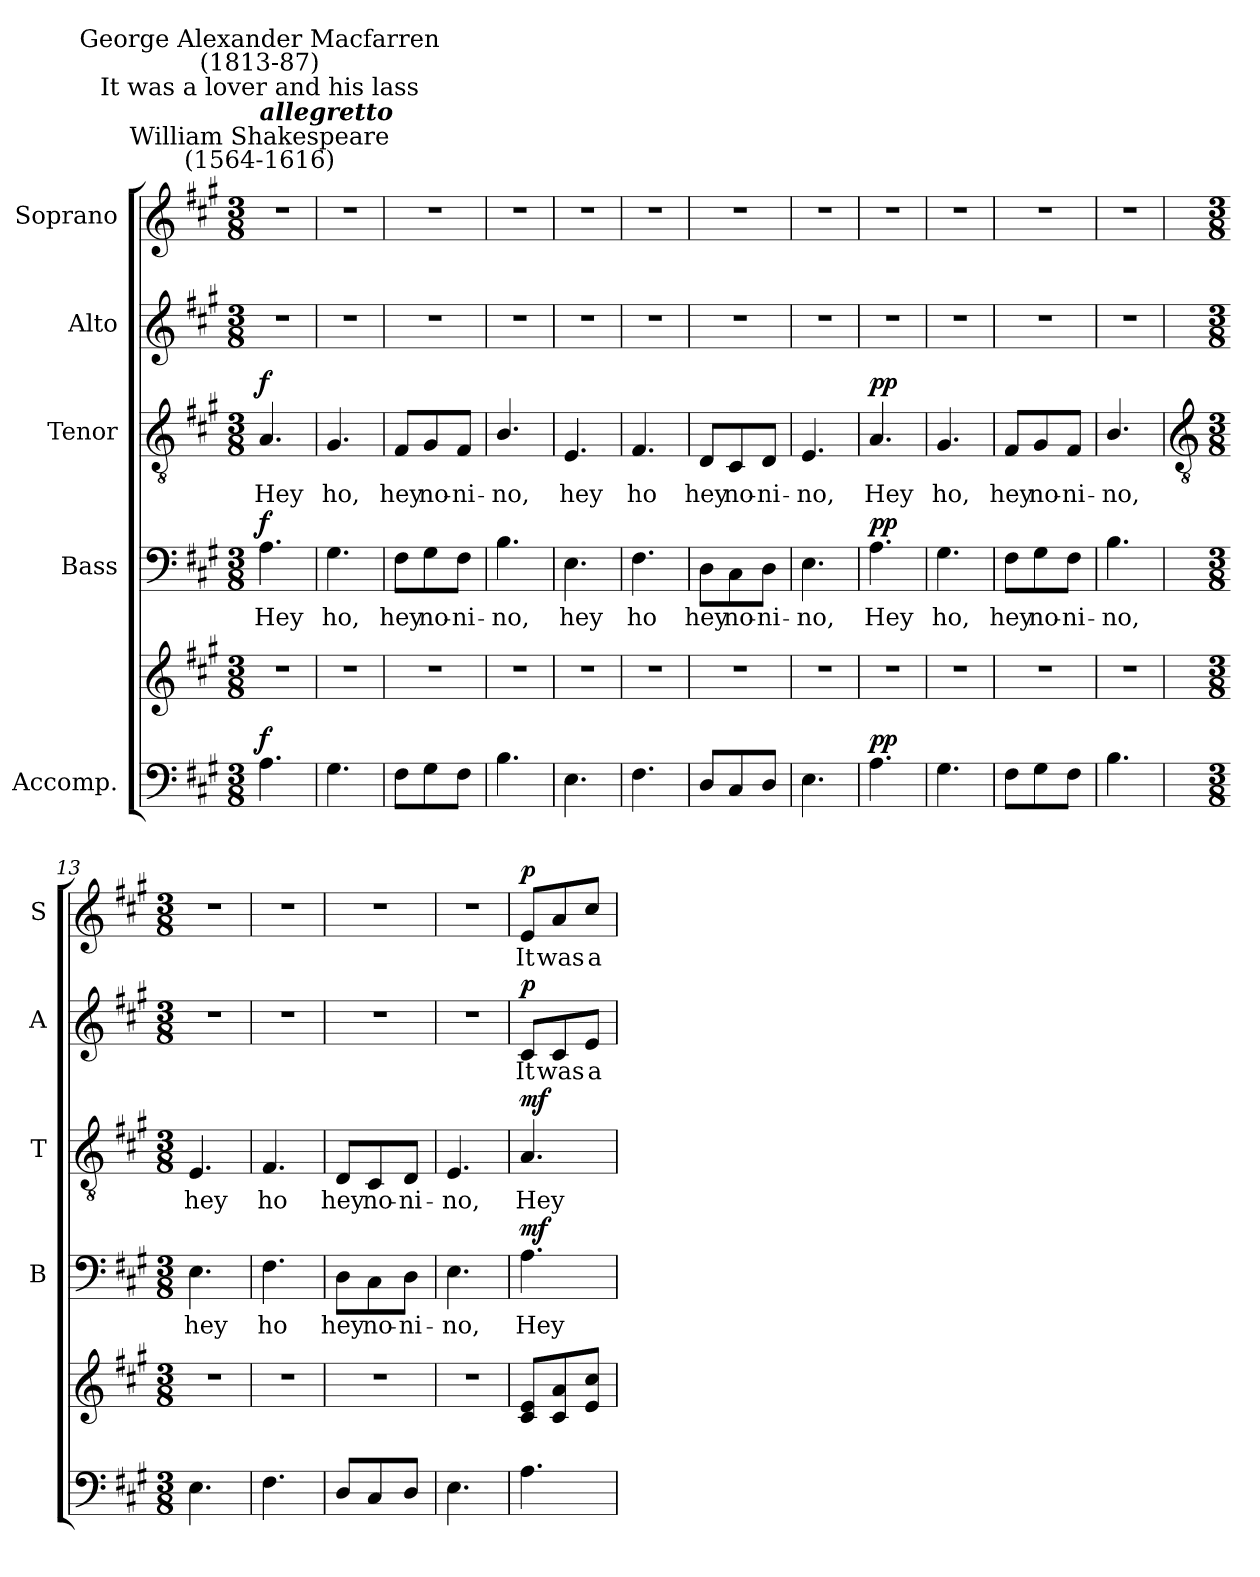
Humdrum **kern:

**kern	**kern	**dynam	**kern	**text	**dynam	**kern	**text	**dynam	**kern	**text	**dynam	**kern	**text	**dynam
*part5	*part5	*part5	*part4	*part4	*part4	*part3	*part3	*part3	*part2	*part2	*part2	*part1	*part1	*part1
*staff6	*staff5	*staff5/6	*staff4	*staff4	*staff4	*staff3	*staff3	*staff3	*staff2	*staff2	*staff2	*staff1	*staff1	*staff1
*I"Accomp.	*	*	*I"Bass	*	*	*I"Tenor	*	*	*I"Alto	*	*	*I"Soprano	*	*
*	*	*	*I'B	*	*	*I'T	*	*	*I'A	*	*	*I'S	*	*
*clefF4	*clefG2	*	*clefF4	*	*	*clefGv2	*	*	*clefG2	*	*	*clefG2	*	*
*k[f#c#g#]	*k[f#c#g#]	*	*k[f#c#g#]	*	*	*k[f#c#g#]	*	*	*k[f#c#g#]	*	*	*k[f#c#g#]	*	*
*A:	*A:	*	*A:	*	*	*A:	*	*	*A:	*	*	*A:	*	*
*M3/8	*M3/8	*	*M3/8	*	*	*M3/8	*	*	*M3/8	*	*	*M3/8	*	*
*MM50	*MM50	*	*MM50	*	*	*MM50	*	*	*MM50	*	*	*MM50	*	*
=1	=1	=1	=1	=1	=1	=1	=1	=1	=1	=1	=1	=1	=1	=1
!	!	!	!	!	!	!	!	!	!	!	!	!LO:TX:a:cj:t=William Shakespeare\n(1564-1616)	!	!
!	!	!	!	!	!	!	!	!	!	!	!	!LO:TX:a:Bi:t=allegretto	!	!
!	!	!	!	!	!	!	!	!	!	!	!	!LO:TX:a:cj:t=It was a lover and his lass	!	!
!	!	!	!	!	!	!	!	!	!	!	!	!LO:TX:a:cj:t=George Alexander Macfarren\n(1813-87)	!	!
!	!LO:N:vis=1	!LO:DY:a=2	!	!LO:LY:b	!LO:DY:b	!	!LO:LY:b	!LO:DY:b	!LO:N:vis=1	!	!	!LO:N:vis=1	!	!
4.A	4.r	f	4.A	Hey	f	4.A	Hey	f	4.r	.	.	4.r	.	.
=2	=2	=2	=2	=2	=2	=2	=2	=2	=2	=2	=2	=2	=2	=2
!	!LO:N:vis=1	!	!	!LO:LY:b	!	!	!LO:LY:b	!	!LO:N:vis=1	!	!	!LO:N:vis=1	!	!
4.G#	4.r	.	4.G#	ho,	.	4.G#	ho,	.	4.r	.	.	4.r	.	.
=3	=3	=3	=3	=3	=3	=3	=3	=3	=3	=3	=3	=3	=3	=3
!	!LO:N:vis=1	!	!	!LO:LY:b	!	!	!LO:LY:b	!	!LO:N:vis=1	!	!	!LO:N:vis=1	!	!
8F#L	4.r	.	8F#\L	hey	.	8F#/L	hey	.	4.r	.	.	4.r	.	.
!	!	!	!	!LO:LY:b	!	!	!LO:LY:b	!	!	!	!	!	!	!
8G#	.	.	8G#\	no-	.	8G#/	no-	.	.	.	.	.	.	.
!	!	!	!	!LO:LY:b	!	!	!LO:LY:b	!	!	!	!	!	!	!
8F#J	.	.	8F#\J	-ni-	.	8F#/J	-ni-	.	.	.	.	.	.	.
=4	=4	=4	=4	=4	=4	=4	=4	=4	=4	=4	=4	=4	=4	=4
!	!LO:N:vis=1	!	!	!LO:LY:b	!	!	!LO:LY:b	!	!LO:N:vis=1	!	!	!LO:N:vis=1	!	!
4.B	4.r	.	4.B	-no,	.	4.B/	-no,	.	4.r	.	.	4.r	.	.
=5	=5	=5	=5	=5	=5	=5	=5	=5	=5	=5	=5	=5	=5	=5
!	!LO:N:vis=1	!	!	!LO:LY:b	!	!	!LO:LY:b	!	!LO:N:vis=1	!	!	!LO:N:vis=1	!	!
4.E	4.r	.	4.E	hey	.	4.E	hey	.	4.r	.	.	4.r	.	.
=6	=6	=6	=6	=6	=6	=6	=6	=6	=6	=6	=6	=6	=6	=6
!	!LO:N:vis=1	!	!	!LO:LY:b	!	!	!LO:LY:b	!	!LO:N:vis=1	!	!	!LO:N:vis=1	!	!
4.F#	4.r	.	4.F#	ho	.	4.F#	ho	.	4.r	.	.	4.r	.	.
=7	=7	=7	=7	=7	=7	=7	=7	=7	=7	=7	=7	=7	=7	=7
!	!LO:N:vis=1	!	!	!LO:LY:b	!	!	!LO:LY:b	!	!LO:N:vis=1	!	!	!LO:N:vis=1	!	!
8DL	4.r	.	8D\L	hey	.	8D/L	hey	.	4.r	.	.	4.r	.	.
!	!	!	!	!LO:LY:b	!	!	!LO:LY:b	!	!	!	!	!	!	!
8C#	.	.	8C#\	no-	.	8C#/	no-	.	.	.	.	.	.	.
!	!	!	!	!LO:LY:b	!	!	!LO:LY:b	!	!	!	!	!	!	!
8DJ	.	.	8D\J	-ni-	.	8D/J	-ni-	.	.	.	.	.	.	.
=8	=8	=8	=8	=8	=8	=8	=8	=8	=8	=8	=8	=8	=8	=8
!	!LO:N:vis=1	!	!	!LO:LY:b	!	!	!LO:LY:b	!	!LO:N:vis=1	!	!	!LO:N:vis=1	!	!
4.E	4.r	.	4.E	-no,	.	4.E	-no,	.	4.r	.	.	4.r	.	.
=9	=9	=9	=9	=9	=9	=9	=9	=9	=9	=9	=9	=9	=9	=9
!	!LO:N:vis=1	!LO:DY:a=2	!	!LO:LY:b	!LO:DY:b	!	!LO:LY:b	!LO:DY:b	!LO:N:vis=1	!	!	!LO:N:vis=1	!	!
4.A	4.r	pp	4.A	Hey	pp	4.A	Hey	pp	4.r	.	.	4.r	.	.
=10	=10	=10	=10	=10	=10	=10	=10	=10	=10	=10	=10	=10	=10	=10
!	!LO:N:vis=1	!	!	!LO:LY:b	!	!	!LO:LY:b	!	!LO:N:vis=1	!	!	!LO:N:vis=1	!	!
4.G#	4.r	.	4.G#	ho,	.	4.G#	ho,	.	4.r	.	.	4.r	.	.
=11	=11	=11	=11	=11	=11	=11	=11	=11	=11	=11	=11	=11	=11	=11
!	!LO:N:vis=1	!	!	!LO:LY:b	!	!	!LO:LY:b	!	!LO:N:vis=1	!	!	!LO:N:vis=1	!	!
8F#L	4.r	.	8F#\L	hey	.	8F#/L	hey	.	4.r	.	.	4.r	.	.
!	!	!	!	!LO:LY:b	!	!	!LO:LY:b	!	!	!	!	!	!	!
8G#	.	.	8G#\	no-	.	8G#/	no-	.	.	.	.	.	.	.
!	!	!	!	!LO:LY:b	!	!	!LO:LY:b	!	!	!	!	!	!	!
8F#J	.	.	8F#\J	-ni-	.	8F#/J	-ni-	.	.	.	.	.	.	.
=12	=12	=12	=12	=12	=12	=12	=12	=12	=12	=12	=12	=12	=12	=12
!	!LO:N:vis=1	!	!	!LO:LY:b	!	!	!LO:LY:b	!	!LO:N:vis=1	!	!	!LO:N:vis=1	!	!
4.B	4.r	.	4.B	-no,	.	4.B/	-no,	.	4.r	.	.	4.r	.	.
!!LO:LB:g=z
=13	=13	=13	=13	=13	=13	=13	=13	=13	=13	=13	=13	=13	=13	=13
*	*	*	*	*	*	*clefGv2	*	*	*	*	*	*	*	*
*M3/8	*M3/8	*	*M3/8	*	*	*M3/8	*	*	*M3/8	*	*	*M3/8	*	*
!	!LO:N:vis=1	!	!	!LO:LY:b	!	!	!LO:LY:b	!	!LO:N:vis=1	!	!	!LO:N:vis=1	!	!
4.E	4.r	.	4.E	hey	.	4.E	hey	.	4.r	.	.	4.r	.	.
=14	=14	=14	=14	=14	=14	=14	=14	=14	=14	=14	=14	=14	=14	=14
!	!LO:N:vis=1	!	!	!LO:LY:b	!	!	!LO:LY:b	!	!LO:N:vis=1	!	!	!LO:N:vis=1	!	!
4.F#	4.r	.	4.F#	ho	.	4.F#	ho	.	4.r	.	.	4.r	.	.
=15	=15	=15	=15	=15	=15	=15	=15	=15	=15	=15	=15	=15	=15	=15
!	!LO:N:vis=1	!	!	!LO:LY:b	!	!	!LO:LY:b	!	!LO:N:vis=1	!	!	!LO:N:vis=1	!	!
8DL	4.r	.	8D\L	hey	.	8D/L	hey	.	4.r	.	.	4.r	.	.
!	!	!	!	!LO:LY:b	!	!	!LO:LY:b	!	!	!	!	!	!	!
8C#	.	.	8C#\	no-	.	8C#/	no-	.	.	.	.	.	.	.
!	!	!	!	!LO:LY:b	!	!	!LO:LY:b	!	!	!	!	!	!	!
8DJ	.	.	8D\J	-ni-	.	8D/J	-ni-	.	.	.	.	.	.	.
=16	=16	=16	=16	=16	=16	=16	=16	=16	=16	=16	=16	=16	=16	=16
!	!LO:N:vis=1	!	!	!LO:LY:b	!	!	!LO:LY:b	!	!LO:N:vis=1	!	!	!LO:N:vis=1	!	!
4.E	4.r	.	4.E	-no,	.	4.E	-no,	.	4.r	.	.	4.r	.	.
=17	=17	=17	=17	=17	=17	=17	=17	=17	=17	=17	=17	=17	=17	=17
!	!	!LO:DY:a=2	!	!LO:LY:b	!	!	!LO:LY:b	!	!	!LO:LY:b	!	!	!LO:LY:b	!
!	!	!LO:DY:n=1:b	!	!	!LO:DY:b	!	!	!LO:DY:b	!	!	!LO:DY:b	!	!	!LO:DY:b
4.A	8c# 8eL	mf p	4.A	Hey	mf	4.A	Hey	mf	8c#/L	It	p	8e/L	It	p
!	!	!	!	!	!	!	!	!	!	!LO:LY:b	!	!	!LO:LY:b	!
.	8c# 8a	.	.	.	.	.	.	.	8c#/	was	.	8a/	was	.
!	!	!	!	!	!	!	!	!	!	!LO:LY:b	!	!	!LO:LY:b	!
.	8e 8cc#J	.	.	.	.	.	.	.	8e/J	a	.	8cc#/J	a	.
=	=	=	=	=	=	=	=	=	=	=	=	=	=	=
*-	*-	*-	*-	*-	*-	*-	*-	*-	*-	*-	*-	*-	*-	*-
